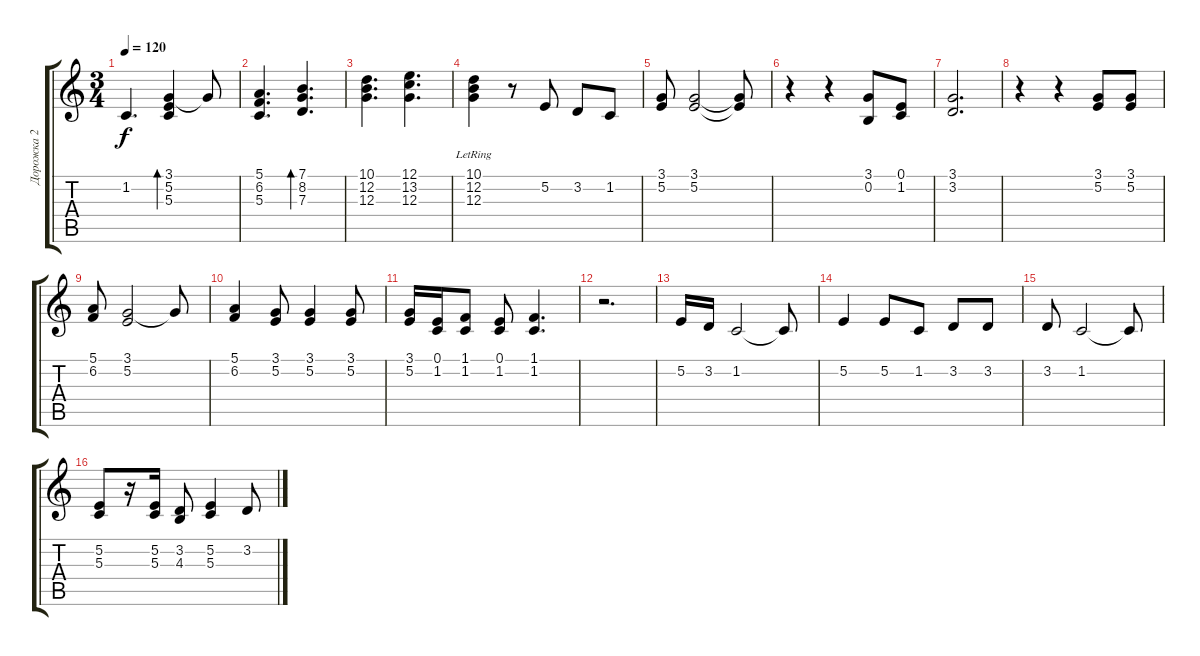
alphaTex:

\track ("Дорожка 2" "Дорожка 2") {instrument acousticgrandpiano}
\staff {score tabs}
\tuning (E4 B3 G3 D3 A2 E2) {hide}
\ts (3 4)
\tempo 120
\clef g2
\ks c
1.2.4{d dy f} (3.1 5.2 5.3).4{bd 240} 3.1{t}.8 |
(5.1 6.2 5.3).4{d} (7.1 8.2 7.3).4{d bd 240} |
(10.1 12.2 12.3).4{d} (12.1 13.2 12.3).4{d} |
(10.1{lr} 12.2 12.3).4 r.8 5.2.8 3.2.8 1.2.8 |
(3.1 5.2).8 (3.1 5.2).2 (3.1{t} 5.2{t}).8 |
r.4 r.4 (3.1 0.2).8 (0.1 1.2).8 |
(3.1 3.2).2{d} |
r.4 r.4 (3.1 5.2).8 (3.1 5.2).8 |
(5.1 6.2).8 (3.1 5.2).2 3.1{t}.8 |
(5.1 6.2).4 (3.1 5.2).8 (3.1 5.2).4 (3.1 5.2).8 |
(3.1 5.2).16 (0.1 1.2).16 (1.1 1.2).8 (0.1 1.2).8 (1.1 1.2).4{d} |
r.2{d} |
5.2.16 3.2.16 1.2.2 1.2{t}.8 |
5.2.4 5.2.8 1.2.8 3.2.8 3.2.8 |
3.2.8 1.2.2 1.2{t}.8 |
(5.2 5.3).8 r.16 (5.2 5.3).16 (3.2 4.3).8 (5.2 5.3).4 3.2.8
